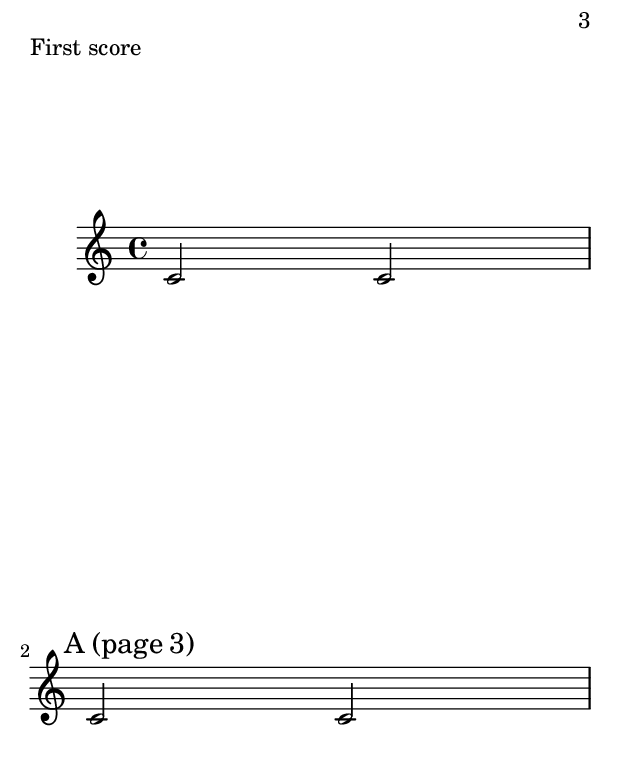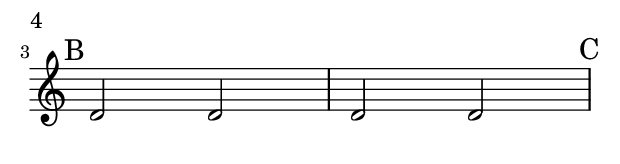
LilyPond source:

\version "2.16.0"

\header {
  texidoc = "Page labels may be placed inside music or at top-level,
and referred to in markups."
}

#(set-default-paper-size "a6")

#(define-markup-command (toc-line layout props label text) (symbol? markup?)
  (interpret-markup layout props
   (markup #:fill-line (text #:page-ref label "8" "?"))))

\book {
  \markup \huge \fill-line { \null "Title Page" \null }

  \pageBreak

  \label #'toc
  \markup \column {
    \large \fill-line { \null "Table of contents" \null }
    \toc-line #'toc "Table of contents"
    \toc-line #'firstScore "First Score"
    \toc-line #'markA "Mark A"
    \toc-line #'markB "Mark B"
    \toc-line #'markC "Mark C"
    \toc-line #'unknown "Unknown label"
  }

  \pageBreak

  \label #'firstScore
  \score {
    { c'2 c'
      \mark \markup { A (page \concat { \page-ref #'markA "0" "?" ) }} \label #'markA 
      c' c'
      \pageBreak
      \mark "B" \label #'markB
      d' d'
      d' d'
      \once \override Score . RehearsalMark #'break-visibility = #begin-of-line-invisible
      \mark "C" \label #'markC
    }
    \header { piece = "First score" }
  }
}
